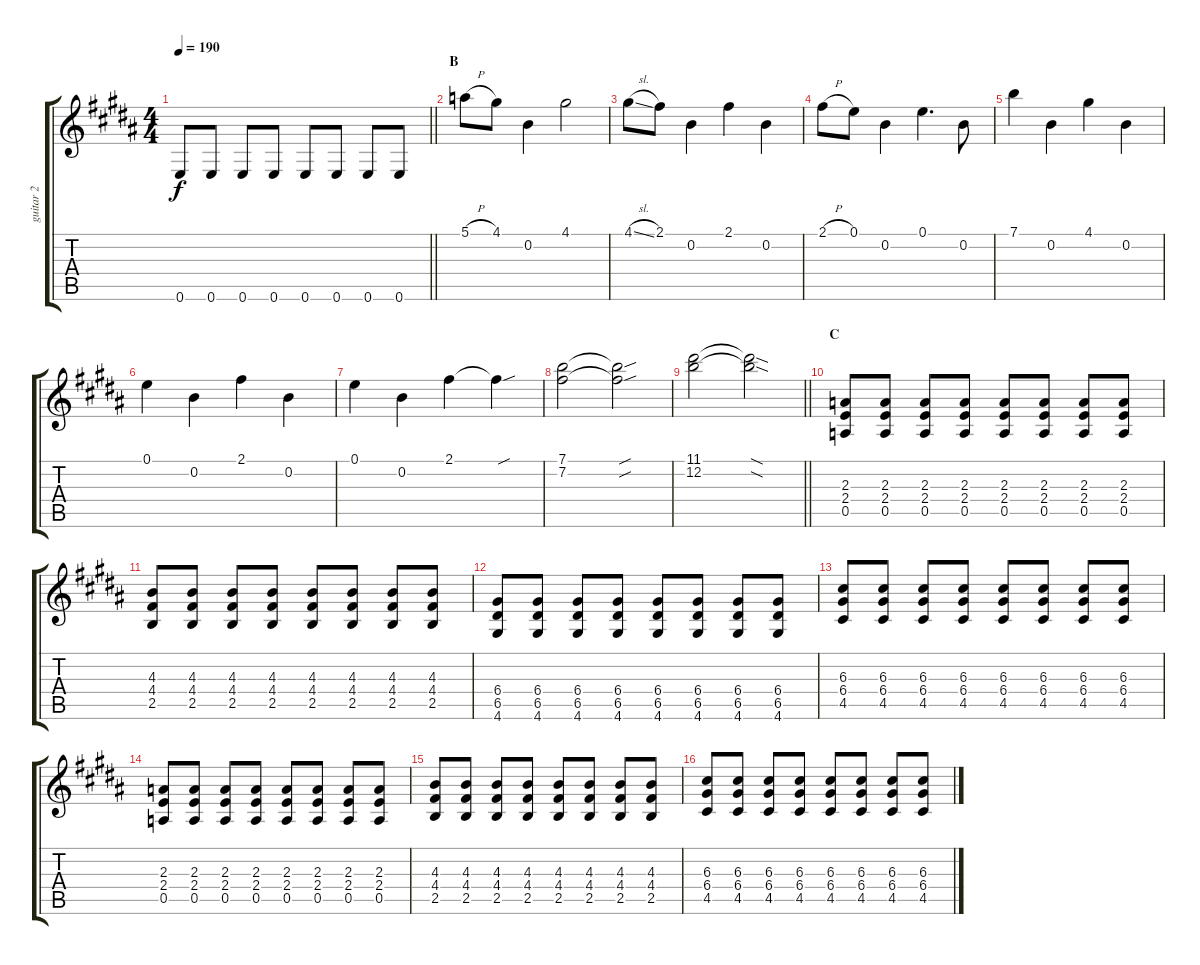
\track ("guitar 2" "guitar 2") {instrument distortionguitar}
\staff {score tabs}
\tuning (E4 B3 G3 D3 A2 E2) {hide}
\ts (4 4)
\tempo 190
\clef g2
\barLineRight lightlight
\ks b
0.6.8{dy f} 0.6.8 0.6.8 0.6.8 0.6.8 0.6.8 0.6.8 0.6.8 |
\section ("" "B")
5.1{h}.8 4.1.8 0.2.4 4.1.2 |
4.1{sl}.8 2.1.8 0.2.4 2.1.4 0.2.4 |
2.1{h}.8 0.1.8 0.2.4 0.1.4{d} 0.2.8 |
7.1.4 0.2.4 4.1.4 0.2.4 |
0.1.4 0.2.4 2.1.4 0.2.4 |
0.1.4 0.2.4 2.1.4 2.1{sou t}.4 |
(7.1 7.2).2 (7.1{sou t} 7.2{sou t}).2 |
\barLineRight lightlight
(11.1 12.2).2 (11.1{sod t} 12.2{sod t}).2 |
\section ("" "C")
(2.3 2.4 0.5).8 (2.3 2.4 0.5).8 (2.3 2.4 0.5).8 (2.3 2.4 0.5).8 (2.3 2.4 0.5).8 (2.3 2.4 0.5).8 (2.3 2.4 0.5).8 (2.3 2.4 0.5).8 |
(4.3 4.4 2.5).8 (4.3 4.4 2.5).8 (4.3 4.4 2.5).8 (4.3 4.4 2.5).8 (4.3 4.4 2.5).8 (4.3 4.4 2.5).8 (4.3 4.4 2.5).8 (4.3 4.4 2.5).8 |
(6.4 6.5 4.6).8 (6.4 6.5 4.6).8 (6.4 6.5 4.6).8 (6.4 6.5 4.6).8 (6.4 6.5 4.6).8 (6.4 6.5 4.6).8 (6.4 6.5 4.6).8 (6.4 6.5 4.6).8 |
(6.3 6.4 4.5).8 (6.3 6.4 4.5).8 (6.3 6.4 4.5).8 (6.3 6.4 4.5).8 (6.3 6.4 4.5).8 (6.3 6.4 4.5).8 (6.3 6.4 4.5).8 (6.3 6.4 4.5).8 |
(2.3 2.4 0.5).8 (2.3 2.4 0.5).8 (2.3 2.4 0.5).8 (2.3 2.4 0.5).8 (2.3 2.4 0.5).8 (2.3 2.4 0.5).8 (2.3 2.4 0.5).8 (2.3 2.4 0.5).8 |
(4.3 4.4 2.5).8 (4.3 4.4 2.5).8 (4.3 4.4 2.5).8 (4.3 4.4 2.5).8 (4.3 4.4 2.5).8 (4.3 4.4 2.5).8 (4.3 4.4 2.5).8 (4.3 4.4 2.5).8 |
(6.3 6.4 4.5).8 (6.3 6.4 4.5).8 (6.3 6.4 4.5).8 (6.3 6.4 4.5).8 (6.3 6.4 4.5).8 (6.3 6.4 4.5).8 (6.3 6.4 4.5).8 (6.3 6.4 4.5).8
